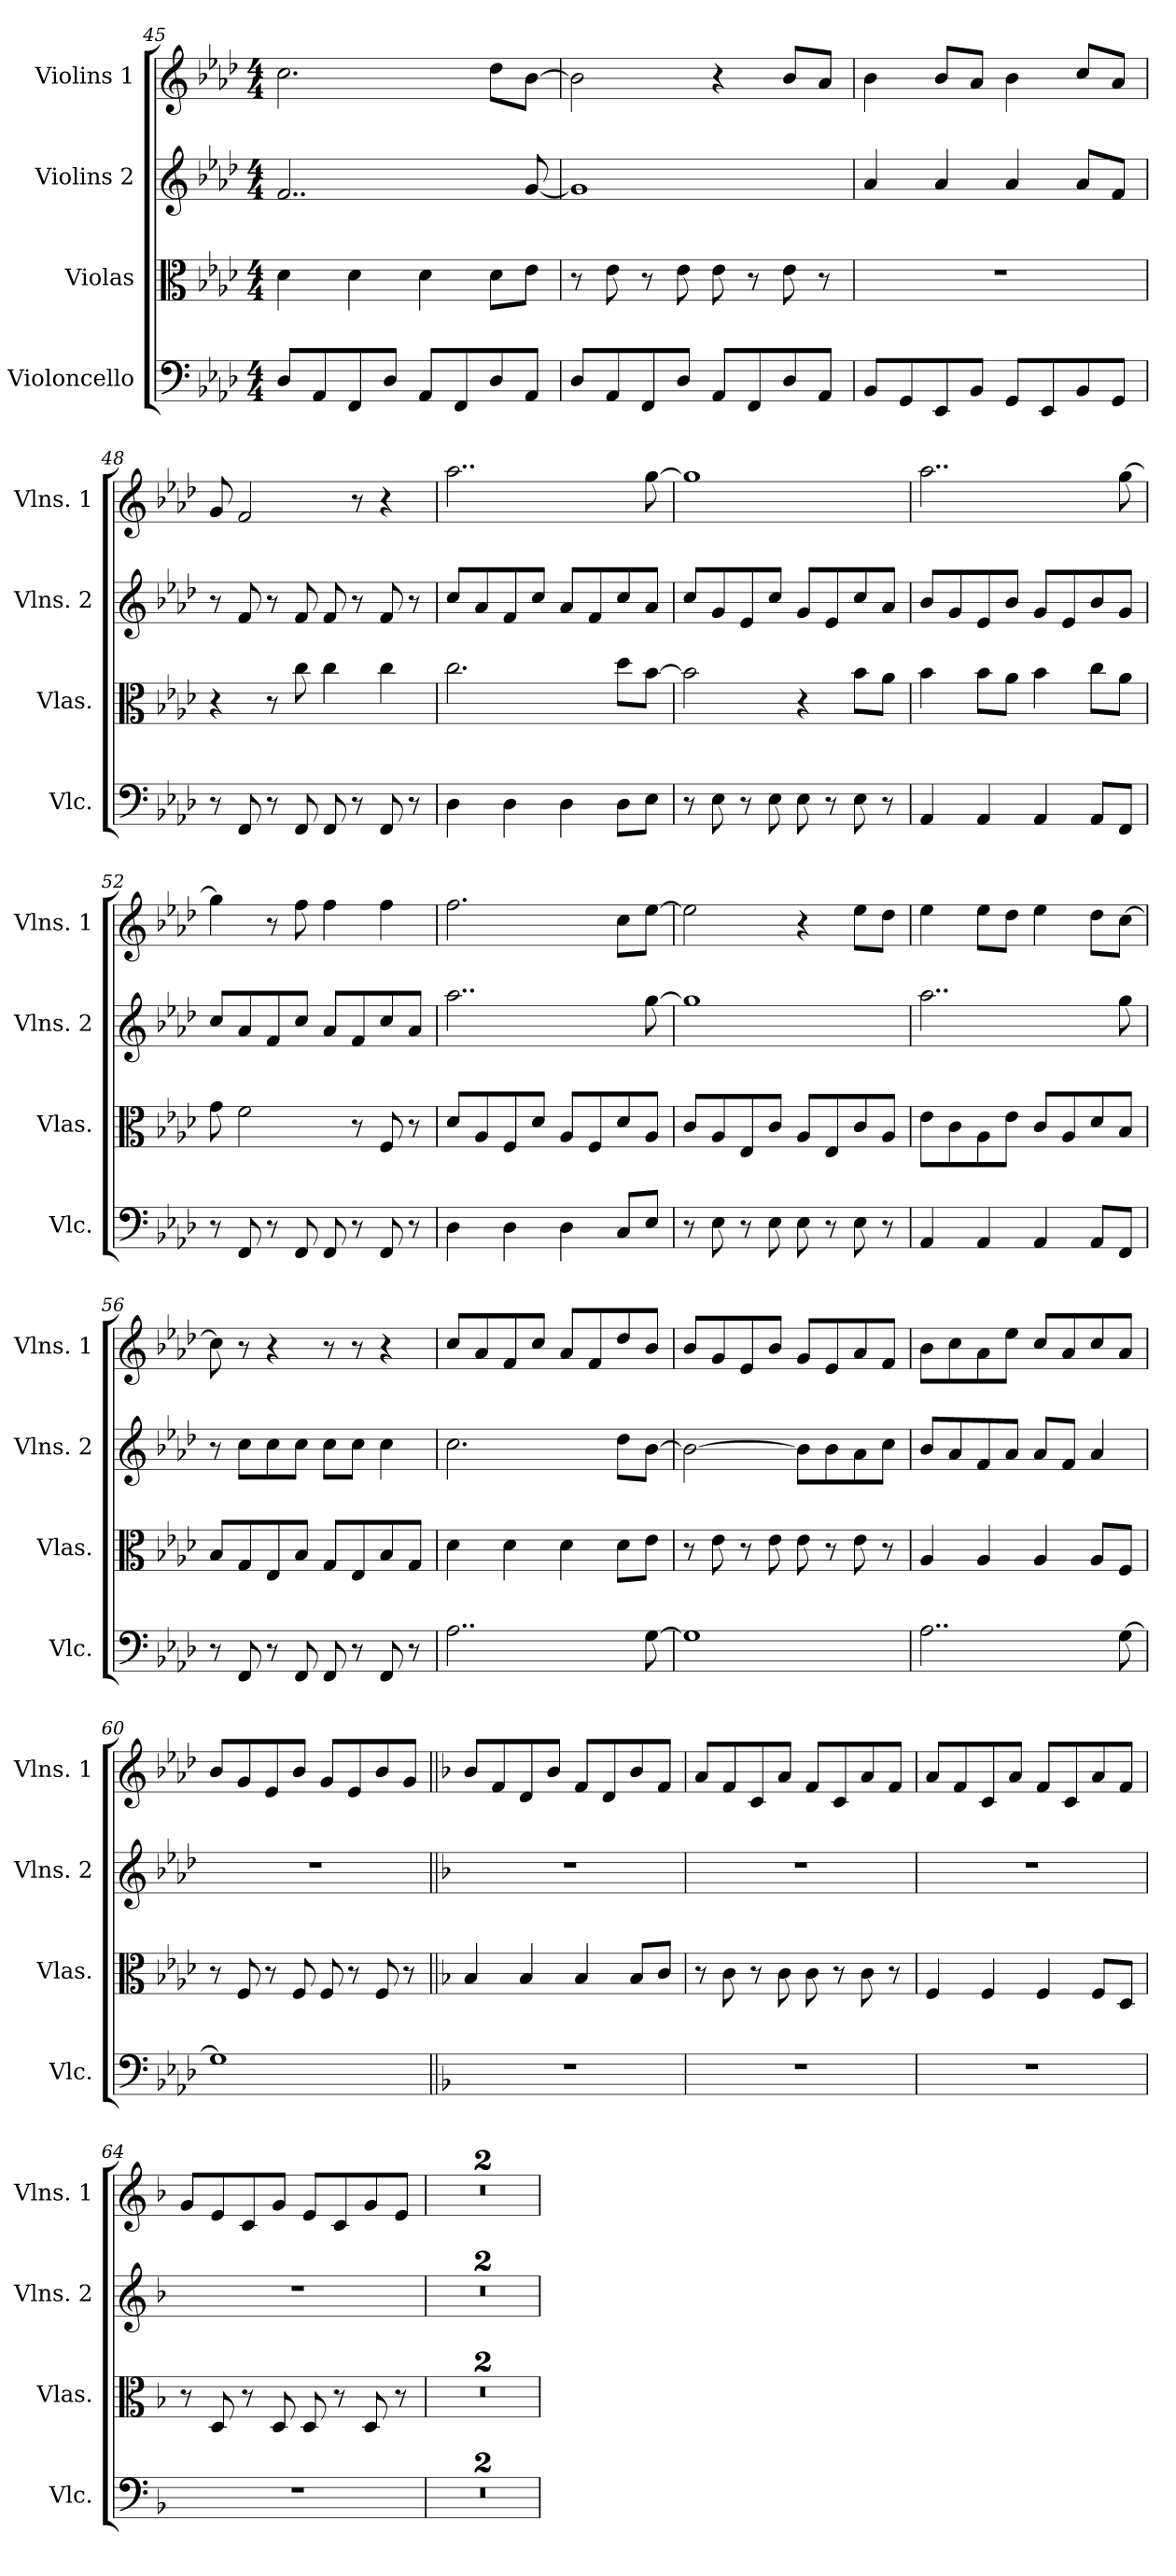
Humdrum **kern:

**kern	**kern	**kern	**kern
*part4	*part3	*part2	*part1
*staff4	*staff3	*staff2	*staff1
*I"Violoncello	*I"Violas	*I"Violins 2	*I"Violins 1
*I'Vlc.	*I'Vlas.	*I'Vlns. 2	*I'Vlns. 1
!!LO:PB:g=z
*clefF4	*clefC3	*clefG2	*clefG2
*k[b-e-a-d-]	*k[b-e-a-d-]	*k[b-e-a-d-]	*k[b-e-a-d-]
*A-:	*A-:	*A-:	*A-:
*M4/4	*M4/4	*M4/4	*M4/4
=45	=45	=45	=45
8D-/L	4d-\	2..f/	2.cc\
8AA-/	.	.	.
8FF/	4d-\	.	.
8D-/J	.	.	.
8AA-/L	4d-\	.	.
8FF/	.	.	.
8D-/	8d-\L	.	8dd-\L
8AA-/J	8e-\J	[8g/	[8b-\J
=46	=46	=46	=46
8D-/L	8r	1g]	2b-\]
8AA-/	8e-\	.	.
8FF/	8r	.	.
8D-/J	8e-\	.	.
8AA-/L	8e-\	.	4r
8FF/	8r	.	.
8D-/	8e-\	.	8b-/L
8AA-/J	8r	.	8a-/J
=47	=47	=47	=47
8BB-/L	1r	4a-/	4b-\
8GG/	.	.	.
8EE-/	.	4a-/	8b-/L
8BB-/J	.	.	8a-/J
8GG/L	.	4a-/	4b-\
8EE-/	.	.	.
8BB-/	.	8a-/L	8cc/L
8GG/J	.	8f/J	8a-/J
=48	=48	=48	=48
8r	4r	8r	8g/
8FF/	.	8f/	2f/
8r	8r	8r	.
8FF/	8cc\	8f/	.
8FF/	4cc\	8f/	.
8r	.	8r	8r
8FF/	4cc\	8f/	4r
8r	.	8r	.
!!LO:LB:g=z
=49	=49	=49	=49
4D-\	2.cc\	8cc/L	2..aa-\
.	.	8a-/	.
4D-\	.	8f/	.
.	.	8cc/J	.
4D-\	.	8a-/L	.
.	.	8f/	.
8D-\L	8dd-\L	8cc/	.
8E-\J	[8b-\J	8a-/J	[8gg\
=50	=50	=50	=50
8r	2b-\]	8cc/L	1gg]
8E-\	.	8g/	.
8r	.	8e-/	.
8E-\	.	8cc/J	.
8E-\	4r	8g/L	.
8r	.	8e-/	.
8E-\	8b-\L	8cc/	.
8r	8a-\J	8a-/J	.
=51	=51	=51	=51
4AA-/	4b-\	8b-/L	2..aa-\
.	.	8g/	.
4AA-/	8b-\L	8e-/	.
.	8a-\J	8b-/J	.
4AA-/	4b-\	8g/L	.
.	.	8e-/	.
8AA-/L	8cc\L	8b-/	.
8FF/J	8a-\J	8g/J	[8gg\
=52	=52	=52	=52
8r	8g\	8cc/L	4gg\]
8FF/	2f\	8a-/	.
8r	.	8f/	8r
8FF/	.	8cc/J	8ff\
8FF/	.	8a-/L	4ff\
8r	8r	8f/	.
8FF/	8F/	8cc/	4ff\
8r	8r	8a-/J	.
!!LO:LB:g=z
=53	=53	=53	=53
4D-\	8d-/L	2..aa-\	2.ff\
.	8A-/	.	.
4D-\	8F/	.	.
.	8d-/J	.	.
4D-\	8A-/L	.	.
.	8F/	.	.
8C/L	8d-/	.	8cc\L
8E-/J	8A-/J	[8gg\	[8ee-\J
=54	=54	=54	=54
8r	8c/L	1gg]	2ee-\]
8E-\	8A-/	.	.
8r	8E-/	.	.
8E-\	8c/J	.	.
8E-\	8A-/L	.	4r
8r	8E-/	.	.
8E-\	8c/	.	8ee-\L
8r	8A-/J	.	8dd-\J
=55	=55	=55	=55
4AA-/	8e-\L	2..aa-\	4ee-\
.	8c\	.	.
4AA-/	8A-\	.	8ee-\L
.	8e-\J	.	8dd-\J
4AA-/	8c/L	.	4ee-\
.	8A-/	.	.
8AA-/L	8d-/	.	8dd-\L
8FF/J	8B-/J	8gg\	[8cc\J
=56	=56	=56	=56
8r	8B-/L	8r	8cc\]
8FF/	8G/	8cc\L	8r
8r	8E-/	8cc\	4r
8FF/	8B-/J	8cc\J	.
8FF/	8G/L	8cc\L	8r
8r	8E-/	8cc\J	8r
8FF/	8B-/	4cc\	4r
8r	8G/J	.	.
!!LO:PB:g=z
=57	=57	=57	=57
2..A-\	4d-\	2.cc\	8cc/L
.	.	.	8a-/
.	4d-\	.	8f/
.	.	.	8cc/J
.	4d-\	.	8a-/L
.	.	.	8f/
.	8d-\L	8dd-\L	8dd-/
[8G\	8e-\J	[8b-\J	8b-/J
=58	=58	=58	=58
1G]	8r	2b-\_	8b-/L
.	8e-\	.	8g/
.	8r	.	8e-/
.	8e-\	.	8b-/J
.	8e-\	8b-\L]	8g/L
.	8r	8b-\	8e-/
.	8e-\	8a-\	8a-/
.	8r	8cc\J	8f/J
=59	=59	=59	=59
2..A-\	4A-/	8b-/L	8b-\L
.	.	8a-/	8cc\
.	4A-/	8f/	8a-\
.	.	8a-/J	8ee-\J
.	4A-/	8a-/L	8cc/L
.	.	8f/J	8a-/
.	8A-/L	4a-/	8cc/
[8G\	8F/J	.	8a-/J
=60	=60	=60	=60
1G]	8r	1r	8b-/L
.	8F/	.	8g/
.	8r	.	8e-/
.	8F/	.	8b-/J
.	8F/	.	8g/L
.	8r	.	8e-/
.	8F/	.	8b-/
.	8r	.	8g/J
!!LO:LB:g=z
=61||	=61||	=61||	=61||
*k[b-]	*k[b-]	*k[b-]	*k[b-]
*F:	*F:	*F:	*F:
1r	4B-/	1r	8b-/L
.	.	.	8f/
.	4B-/	.	8d/
.	.	.	8b-/J
.	4B-/	.	8f/L
.	.	.	8d/
.	8B-/L	.	8b-/
.	8c/J	.	8f/J
=62	=62	=62	=62
1r	8r	1r	8a/L
.	8c\	.	8f/
.	8r	.	8c/
.	8c\	.	8a/J
.	8c\	.	8f/L
.	8r	.	8c/
.	8c\	.	8a/
.	8r	.	8f/J
=63	=63	=63	=63
1r	4F/	1r	8a/L
.	.	.	8f/
.	4F/	.	8c/
.	.	.	8a/J
.	4F/	.	8f/L
.	.	.	8c/
.	8F/L	.	8a/
.	8D/J	.	8f/J
=64	=64	=64	=64
1r	8r	1r	8g/L
.	8D/	.	8e/
.	8r	.	8c/
.	8D/	.	8g/J
.	8D/	.	8e/L
.	8r	.	8c/
.	8D/	.	8g/
.	8r	.	8e/J
=65	=65	=65	=65
1r	1r	1r	1r
!!LO:PB:g=z
=66	=66	=66	=66
1r	1r	1r	1r
=	=	=	=
*-	*-	*-	*-
